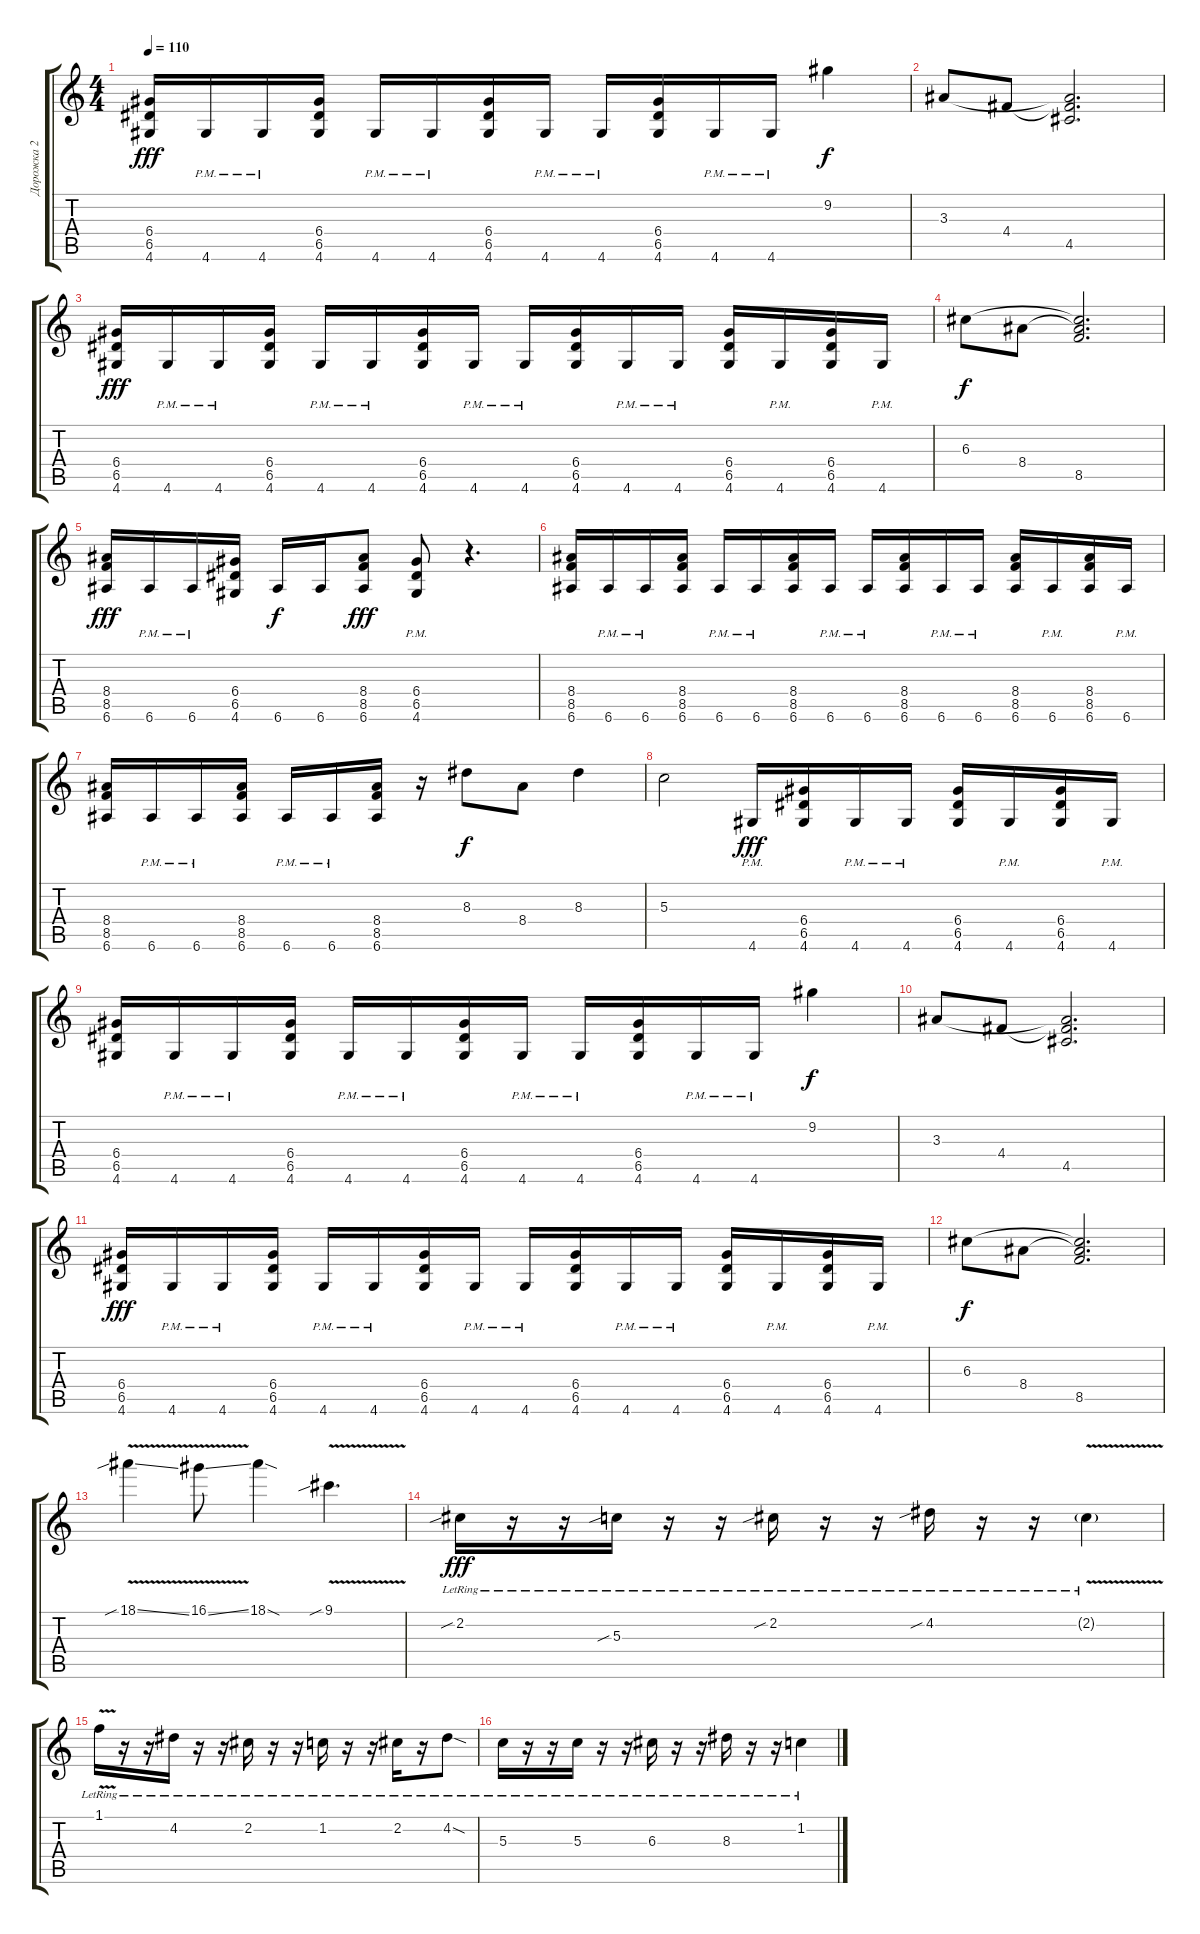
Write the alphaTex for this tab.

\track ("Дорожка 2" "Дорожка 2") {instrument distortionguitar}
\staff {score tabs}
\tuning (E4 B3 G3 D3 A2 E2) {hide}
\ts (4 4)
\tempo 110
\clef g2
\ks c
(6.4 6.5 4.6).16{dy fff} 4.6{pm}.16 4.6{pm}.16 (6.4 6.5 4.6).16 4.6{pm}.16 4.6{pm}.16 (6.4 6.5 4.6).16 4.6{pm}.16 4.6{pm}.16 (6.4 6.5 4.6).16 4.6{pm}.16 4.6{pm}.16 9.2.4{dy f} |
3.3.8 4.4.8 (3.3{t} 4.4{t} 4.5).2{d} |
(6.4 6.5 4.6).16{dy fff} 4.6{pm}.16 4.6{pm}.16 (6.4 6.5 4.6).16 4.6{pm}.16 4.6{pm}.16 (6.4 6.5 4.6).16 4.6{pm}.16 4.6{pm}.16 (6.4 6.5 4.6).16 4.6{pm}.16 4.6{pm}.16 (6.4 6.5 4.6).16 4.6{pm}.16 (6.4 6.5 4.6).16 4.6{pm}.16 |
6.3.8{dy f} 8.4.8 (6.3{t} 8.4{t} 8.5).2{d} |
(8.4 8.5 6.6).16{dy fff} 6.6{pm}.16 6.6{pm}.16 (6.4 6.5 4.6).16 6.6.16{dy f} 6.6.16 (8.4 8.5 6.6).8{dy fff} (6.4 6.5 4.6{pm}).8 r.4{d} |
(8.4 8.5 6.6).16 6.6{pm}.16 6.6{pm}.16 (8.4 8.5 6.6).16 6.6{pm}.16 6.6{pm}.16 (8.4 8.5 6.6).16 6.6{pm}.16 6.6{pm}.16 (8.4 8.5 6.6).16 6.6{pm}.16 6.6{pm}.16 (8.4 8.5 6.6).16 6.6{pm}.16 (8.4 8.5 6.6).16 6.6{pm}.16 |
(8.4 8.5 6.6).16 6.6{pm}.16 6.6{pm}.16 (8.4 8.5 6.6).16 6.6{pm}.16 6.6{pm}.16 (8.4 8.5 6.6).16 r.16 8.3.8{dy f} 8.4.8 8.3.4 |
5.3.2 4.6{pm}.16{dy fff} (6.4 6.5 4.6).16 4.6{pm}.16 4.6{pm}.16 (6.4 6.5 4.6).16 4.6{pm}.16 (6.4 6.5 4.6).16 4.6{pm}.16 |
(6.4 6.5 4.6).16 4.6{pm}.16 4.6{pm}.16 (6.4 6.5 4.6).16 4.6{pm}.16 4.6{pm}.16 (6.4 6.5 4.6).16 4.6{pm}.16 4.6{pm}.16 (6.4 6.5 4.6).16 4.6{pm}.16 4.6{pm}.16 9.2.4{dy f} |
3.3.8 4.4.8 (3.3{t} 4.4{t} 4.5).2{d} |
(6.4 6.5 4.6).16{dy fff} 4.6{pm}.16 4.6{pm}.16 (6.4 6.5 4.6).16 4.6{pm}.16 4.6{pm}.16 (6.4 6.5 4.6).16 4.6{pm}.16 4.6{pm}.16 (6.4 6.5 4.6).16 4.6{pm}.16 4.6{pm}.16 (6.4 6.5 4.6).16 4.6{pm}.16 (6.4 6.5 4.6).16 4.6{pm}.16 |
6.3.8{dy f} 8.4.8 (6.3{t} 8.4{t} 8.5).2{d} |
18.1{v sib ss}.4 16.1{v ss}.8 18.1{sod}.4 9.1{v sib}.4{d} |
2.2{sib lr}.16{dy fff} r.16 r.16 5.3{sib lr}.16 r.16 r.16 2.2{sib lr}.16 r.16 r.16 4.2{sib lr}.16 r.16 r.16 2.2{v g lr}.4 |
1.1{v lr}.16 r.16 r.16 4.2{lr}.16 r.16 r.16 2.2{lr}.16 r.16 r.16 1.2{lr}.16 r.16 r.16 2.2{lr}.16 r.16 4.2{sod lr}.8 |
5.3{lr}.16 r.16 r.16 5.3{lr}.16 r.16 r.16 6.3{lr}.16 r.16 r.16 8.3{lr}.16 r.16 r.16 1.2{lr}.4
